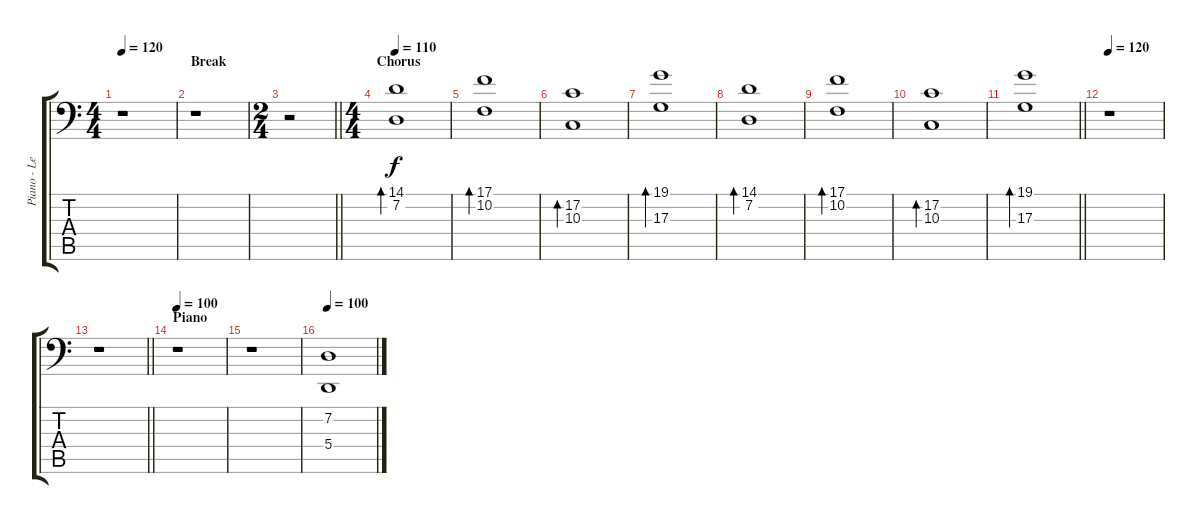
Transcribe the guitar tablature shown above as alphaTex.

\track ("Piano - Left Hand" "Piano - Le") {instrument acousticgrandpiano}
\staff {score tabs}
\tuning (C3 G2 D2 A1 E1 B0) {hide}
\ts (4 4)
\tempo 120
\clef f4
\ks c
r.1{dy f} |
\section ("" "Break")
r.1 |
\ts (2 4)
\barLineRight lightlight
r.2 |
\ts (4 4)
\section ("" "Chorus")
\tempo 110
(14.1 7.2).1{bd 240} |
(17.1 10.2).1{bd 240} |
(17.2 10.3).1{bd 240} |
(19.1 17.3).1{bd 240} |
(14.1 7.2).1{bd 240} |
(17.1 10.2).1{bd 240} |
(17.2 10.3).1{bd 240} |
\barLineRight lightlight
(19.1 17.3).1{bd 240} |
\tempo 120
r.1 |
\barLineRight lightlight
r.1 |
\section ("" "Piano")
\tempo 100
r.1 |
r.1 |
\tempo 100
(7.2 5.4).1
